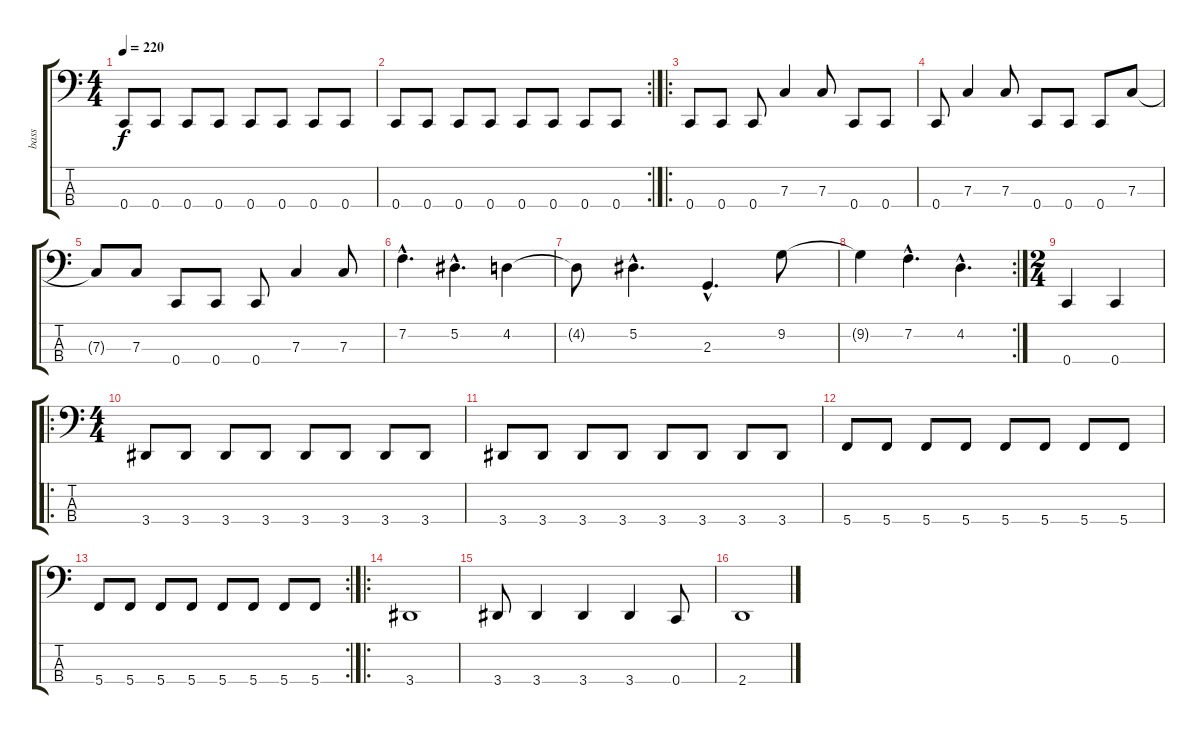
\track ("bass" "bass") {instrument electricbassfinger}
\staff {score tabs}
\tuning (Eb2 Bb1 F1 C1) {hide}
\ts (4 4)
\tempo 220
\clef f4
\ks c
0.4.8{dy f} 0.4.8 0.4.8 0.4.8 0.4.8 0.4.8 0.4.8 0.4.8 |
\rc 2
0.4.8 0.4.8 0.4.8 0.4.8 0.4.8 0.4.8 0.4.8 0.4.8 |
\ro
0.4.8 0.4.8 0.4.8 7.3.4 7.3.8 0.4.8 0.4.8 |
0.4.8 7.3.4 7.3.8 0.4.8 0.4.8 0.4.8 7.3.8 |
7.3{t}.8 7.3.8 0.4.8 0.4.8 0.4.8 7.3.4 7.3.8 |
7.2{hac}.4{d} 5.2{hac}.4{d} 4.2.4 |
4.2{t}.8 5.2{hac}.4{d} 2.3{hac}.4{d} 9.2.8 |
\rc 2
9.2{t}.4 7.2{hac}.4{d} 4.2{hac}.4{d} |
\ts (2 4)
0.4.4 0.4.4 |
\ro
\ts (4 4)
3.4.8 3.4.8 3.4.8 3.4.8 3.4.8 3.4.8 3.4.8 3.4.8 |
3.4.8 3.4.8 3.4.8 3.4.8 3.4.8 3.4.8 3.4.8 3.4.8 |
5.4.8 5.4.8 5.4.8 5.4.8 5.4.8 5.4.8 5.4.8 5.4.8 |
\rc 2
5.4.8 5.4.8 5.4.8 5.4.8 5.4.8 5.4.8 5.4.8 5.4.8 |
\ro
3.4.1 |
3.4.8 3.4.4 3.4.4 3.4.4 0.4.8 |
2.4.1
